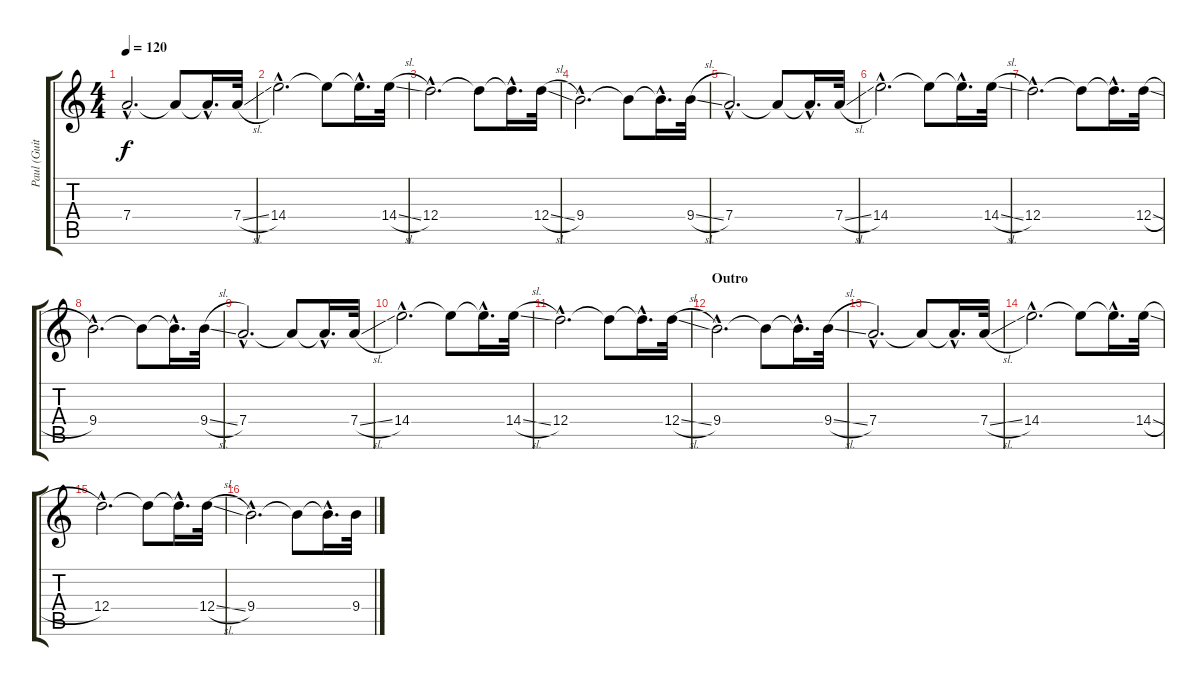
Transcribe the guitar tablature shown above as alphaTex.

\track ("Paul (Guitar)" "Paul (Guit") {instrument overdrivenguitar}
\staff {score tabs}
\tuning (E4 B3 G3 D3 A2 E2) {hide}
\ts (4 4)
\tempo 120
\clef g2
\ks c
7.4{hac}.2{d dy f} 7.4{t}.8 7.4{hac t}.16{d} 7.4{sl}.32 |
14.4{hac}.2{d} 14.4{t}.8 14.4{hac t}.16{d} 14.4{sl}.32 |
12.4{hac}.2{d} 12.4{t}.8 12.4{hac t}.16{d} 12.4{sl}.32 |
9.4{hac}.2{d} 9.4{t}.8 9.4{hac t}.16{d} 9.4{sl}.32 |
7.4{hac}.2{d} 7.4{t}.8 7.4{hac t}.16{d} 7.4{sl}.32 |
14.4{hac}.2{d} 14.4{t}.8 14.4{hac t}.16{d} 14.4{sl}.32 |
12.4{hac}.2{d} 12.4{t}.8 12.4{hac t}.16{d} 12.4{sl}.32 |
9.4{hac}.2{d} 9.4{t}.8 9.4{hac t}.16{d} 9.4{sl}.32 |
7.4{hac}.2{d} 7.4{t}.8 7.4{hac t}.16{d} 7.4{sl}.32 |
14.4{hac}.2{d} 14.4{t}.8 14.4{hac t}.16{d} 14.4{sl}.32 |
12.4{hac}.2{d} 12.4{t}.8 12.4{hac t}.16{d} 12.4{sl}.32 |
\section ("" "Outro")
9.4{hac}.2{d} 9.4{t}.8 9.4{hac t}.16{d} 9.4{sl}.32 |
7.4{hac}.2{d} 7.4{t}.8 7.4{hac t}.16{d} 7.4{sl}.32 |
14.4{hac}.2{d} 14.4{t}.8 14.4{hac t}.16{d} 14.4{sl}.32 |
12.4{hac}.2{d} 12.4{t}.8 12.4{hac t}.16{d} 12.4{sl}.32 |
9.4{hac}.2{d} 9.4{t}.8 9.4{hac t}.16{d} 9.4{sl}.32
